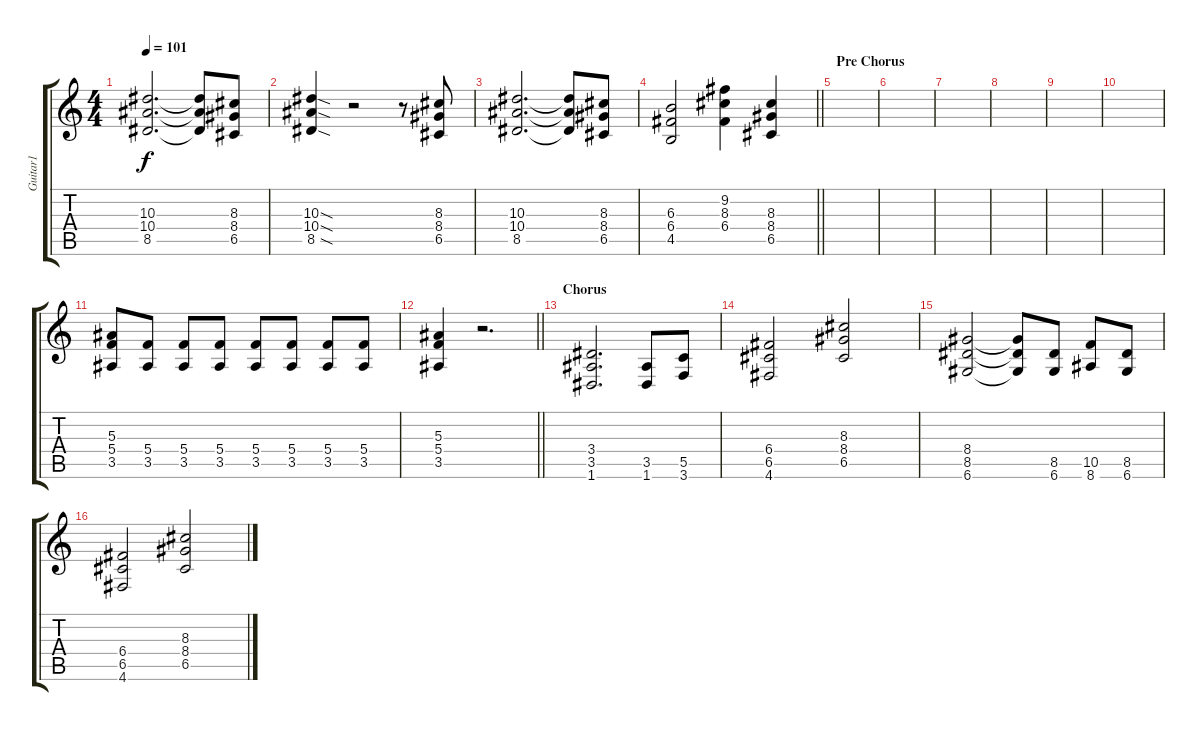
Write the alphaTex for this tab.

\track ("Guitar1" "Guitar1") {instrument distortionguitar}
\staff {score tabs}
\tuning (D4 A3 F3 C3 G2 D2) {hide}
\ts (4 4)
\tempo 101
\clef g2
\ks c
(10.3 10.4 8.5).2{d dy f} (10.3{t} 10.4{t} 8.5{t}).8 (8.3 8.4 6.5).8 |
(10.3{sod} 10.4{sod} 8.5{sod}).4 r.2 r.8 (8.3 8.4 6.5).8 |
(10.3 10.4 8.5).2{d} (10.3{t} 10.4{t} 8.5{t}).8 (8.3 8.4 6.5).8 |
\barLineRight lightlight
(6.3 6.4 4.5).2 (9.2 8.3 6.4).4 (8.3 8.4 6.5).4 |
\section ("" "Pre Chorus")
|
|
|
|
|
|
(5.3 5.4 3.5).8 (5.4 3.5).8 (5.4 3.5).8 (5.4 3.5).8 (5.4 3.5).8 (5.4 3.5).8 (5.4 3.5).8 (5.4 3.5).8 |
\barLineRight lightlight
(5.3 5.4 3.5).4 r.2{d} |
\section ("" "Chorus")
(3.4 3.5 1.6).2{d} (3.5 1.6).8 (5.5 3.6).8 |
(6.4 6.5 4.6).2 (8.3 8.4 6.5).2 |
(8.4 8.5 6.6).2 (8.4{t} 8.5{t} 6.6{t}).8 (8.5 6.6).8 (10.5 8.6).8 (8.5 6.6).8 |
(6.4 6.5 4.6).2 (8.3 8.4 6.5).2
